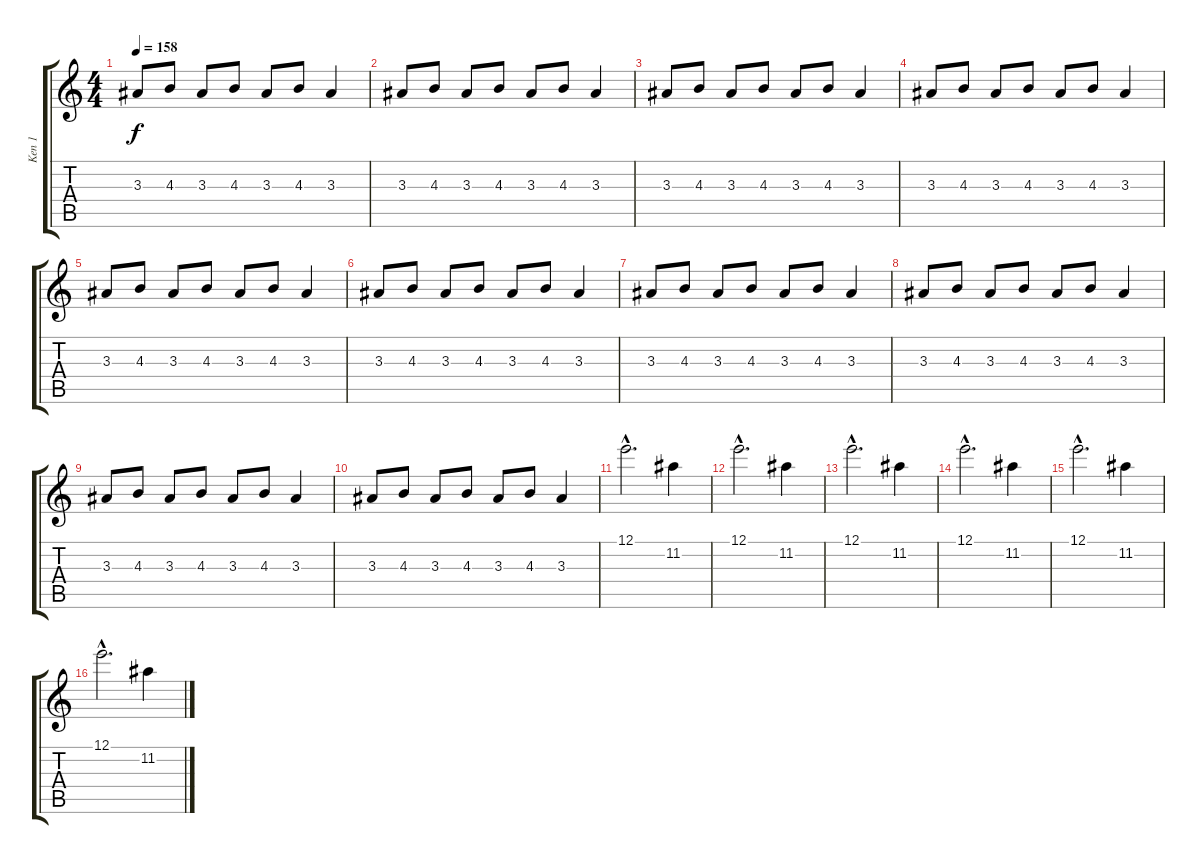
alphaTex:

\track ("Ken 1" "Ken 1") {instrument distortionguitar}
\staff {score tabs}
\tuning (E4 B3 G3 D3 A2 E2) {hide}
\ts (4 4)
\tempo 158
\clef g2
\ks c
3.3.8{dy f} 4.3.8 3.3.8 4.3.8 3.3.8 4.3.8 3.3.4 |
3.3.8 4.3.8 3.3.8 4.3.8 3.3.8 4.3.8 3.3.4 |
3.3.8 4.3.8 3.3.8 4.3.8 3.3.8 4.3.8 3.3.4 |
3.3.8 4.3.8 3.3.8 4.3.8 3.3.8 4.3.8 3.3.4 |
3.3.8 4.3.8 3.3.8 4.3.8 3.3.8 4.3.8 3.3.4 |
3.3.8 4.3.8 3.3.8 4.3.8 3.3.8 4.3.8 3.3.4 |
3.3.8 4.3.8 3.3.8 4.3.8 3.3.8 4.3.8 3.3.4 |
3.3.8 4.3.8 3.3.8 4.3.8 3.3.8 4.3.8 3.3.4 |
3.3.8 4.3.8 3.3.8 4.3.8 3.3.8 4.3.8 3.3.4 |
3.3.8 4.3.8 3.3.8 4.3.8 3.3.8 4.3.8 3.3.4 |
12.1{hac}.2{d volume 11} 11.2.4 |
12.1{hac}.2{d} 11.2.4 |
12.1{hac}.2{d} 11.2.4 |
12.1{hac}.2{d} 11.2.4 |
12.1{hac}.2{d} 11.2.4 |
12.1{hac}.2{d} 11.2.4
